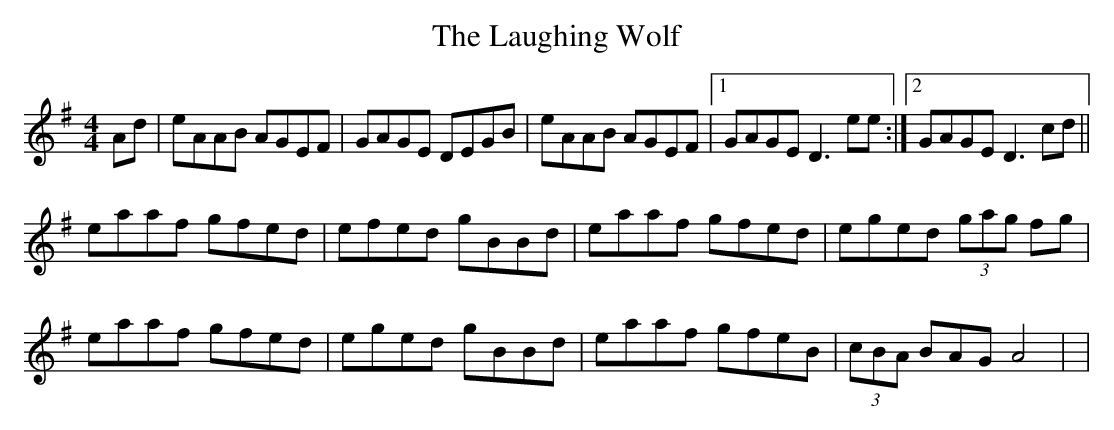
X:1
T:The Laughing Wolf
M:4/4
L:1/8
K:ADor
Ad|eAAB AGEF|GAGE DEGB|eAAB AGEF|1 GAGE D3 ee:|2GAGE D3 cd||
eaaf gfed|efed gBBd|eaaf gfed|eged (3gag fg|
eaaf gfed|eged gBBd| eaaf gfeB|(3cBA BAG A4 |>|
